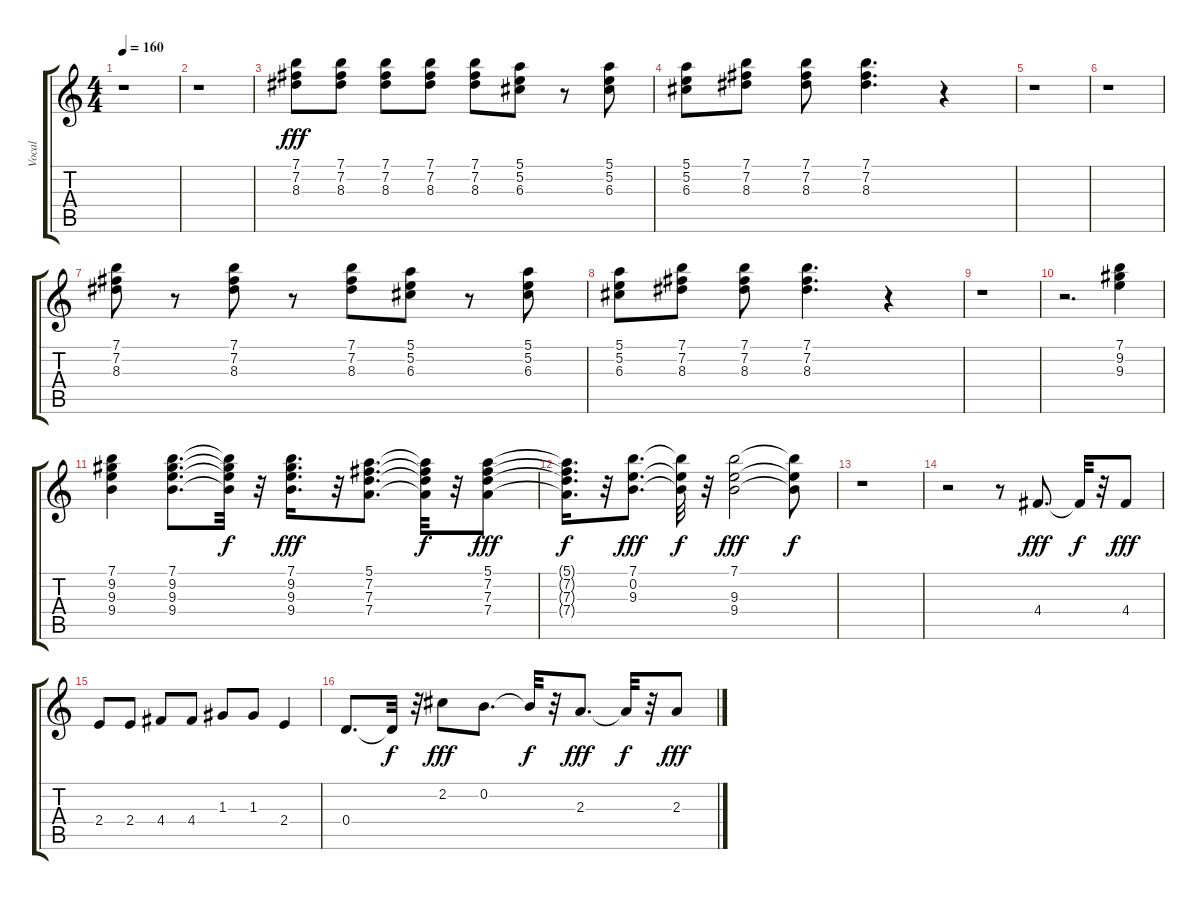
\track ("Vocal" "Vocal") {instrument distortionguitar}
\staff {score tabs}
\tuning (E4 B3 G3 D3 A2 E2) {hide}
\ts (4 4)
\tempo 160
\clef g2
\ks c
r.1{dy fff} |
r.1 |
(7.1 7.2 8.3).8 (7.1 7.2 8.3).8 (7.1 7.2 8.3).8 (7.1 7.2 8.3).8 (7.1 7.2 8.3).8 (5.1 5.2 6.3).8 r.8 (5.1 5.2 6.3).8 |
(5.1 5.2 6.3).8 (7.1 7.2 8.3).8 (7.1 7.2 8.3).8 (7.1 7.2 8.3).4{d} r.4 |
r.1 |
r.1 |
(7.1 7.2 8.3).8 r.8 (7.1 7.2 8.3).8 r.8 (7.1 7.2 8.3).8 (5.1 5.2 6.3).8 r.8 (5.1 5.2 6.3).8 |
(5.1 5.2 6.3).8 (7.1 7.2 8.3).8 (7.1 7.2 8.3).8 (7.1 7.2 8.3).4{d} r.4 |
r.1 |
r.2{d} (7.1 9.2 9.3).4 |
(7.1 9.2 9.3 9.4).4 (7.1 9.2 9.3 9.4).8{d} (7.1{t} 9.2{t} 9.3{t} 9.4{t}).32{dy f} r.32 (7.1 9.2 9.3 9.4).16{d dy fff} r.32 (5.1 7.2 7.3 7.4).8{d} (5.1{t} 7.2{t} 7.3{t} 7.4{t}).32{dy f} r.32 (5.1 7.2 7.3 7.4).8{dy fff} |
(5.1{t} 7.2{t} 7.3{t} 7.4{t}).16{d dy f} r.32 (7.1 0.2 9.3).8{d dy fff} (7.1{t} 0.2{t} 9.3{t}).32{dy f} r.32 (7.1 9.3 9.4).2{dy fff} (7.1{t} 9.3{t} 9.4{t}).8{dy f} |
r.1 |
r.2 r.8 4.4.8{d dy fff} 4.4{t}.32{dy f} r.32 4.4.8{dy fff} |
2.4.8 2.4.8 4.4.8 4.4.8 1.3.8 1.3.8 2.4.4 |
0.4.8{d} 0.4{t}.32{dy f} r.32 2.2.8{dy fff} 0.2.8{d} 0.2{t}.32{dy f} r.32 2.3.8{d dy fff} 2.3{t}.32{dy f} r.32 2.3.8{dy fff}
